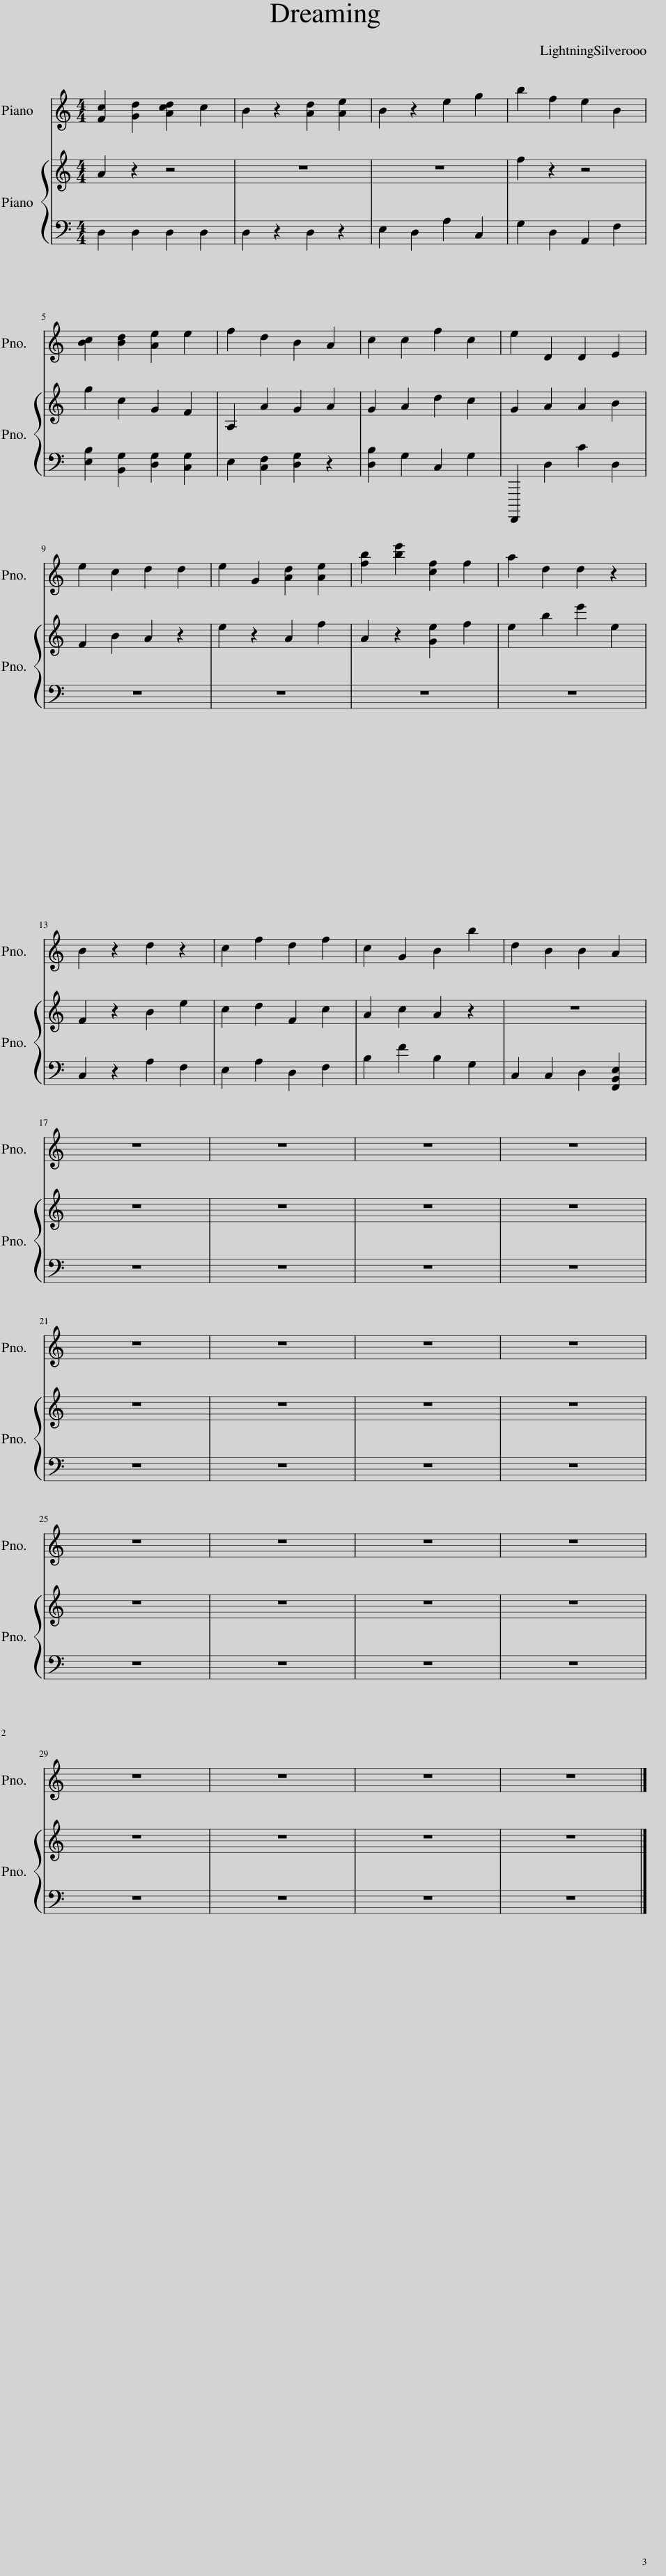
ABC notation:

X:1
%%score 1 { 2 | 3 }
L:1/8
M:4/4
I:linebreak $
K:C
V:1 treble
V:2 treble
V:3 bass
V:1
 [Fc]2 [Gd]2 [Acd]2 c2 | B2 z2 [Ad]2 [Ae]2 | B2 z2 e2 g2 | b2 f2 e2 B2 |$ [Bc]2 [Bd]2 [Ae]2 e2 | %5
 f2 d2 B2 A2 | c2 c2 f2 c2 | e2 D2 D2 E2 |$ e2 c2 d2 d2 | e2 G2 [Ad]2 [Ae]2 | %10
 [fb]2 [be']2 [cf]2 f2 | a2 d2 d2 z2 |$ B2 z2 d2 z2 | c2 f2 d2 f2 | c2 G2 B2 b2 | %15
 d2 B2 B2 A2 |$ z8 | z8 | z8 | z8 |$ %20
 z8 | z8 | z8 | z8 |$ z8 | %25
 z8 | z8 | z8 |$ z8 | z8 | %30
 z8 | z8 |] %32
V:2
 A2 z2 z4 | z8 | z8 | f2 z2 z4 |$ g2 c2 G2 F2 | %5
 A,2 A2 G2 A2 | G2 A2 d2 c2 | G2 A2 A2 B2 |$ F2 B2 A2 z2 | e2 z2 A2 f2 | %10
 A2 z2 [Ge]2 f2 | e2 b2 e'2 e2 |$ F2 z2 B2 e2 | c2 d2 F2 c2 | A2 c2 A2 z2 | %15
 z8 |$ z8 | z8 | z8 | z8 |$ %20
 z8 | z8 | z8 | z8 |$ z8 | %25
 z8 | z8 | z8 |$ z8 | z8 | %30
 z8 | z8 |] %32
V:3
 D,2 D,2 D,2 D,2 | D,2 z2 D,2 z2 | E,2 D,2 A,2 C,2 | G,2 D,2 A,,2 F,2 |$ [E,B,]2 [B,,G,]2 [D,G,]2 [C,G,]2 | %5
 E,2 [C,F,]2 [D,G,]2 z2 | [D,B,]2 G,2 C,2 G,2 | F,,,,2 D,2 C2 D,2 |$ z8 | z8 | %10
 z8 | z8 |$ C,2 z2 A,2 F,2 | E,2 A,2 D,2 F,2 | B,2 F2 B,2 G,2 | %15
 C,2 C,2 D,2 [F,,B,,E,]2 |$ z8 | z8 | z8 | z8 |$ %20
 z8 | z8 | z8 | z8 |$ z8 | %25
 z8 | z8 | z8 |$ z8 | z8 | %30
 z8 | z8 |] %32
